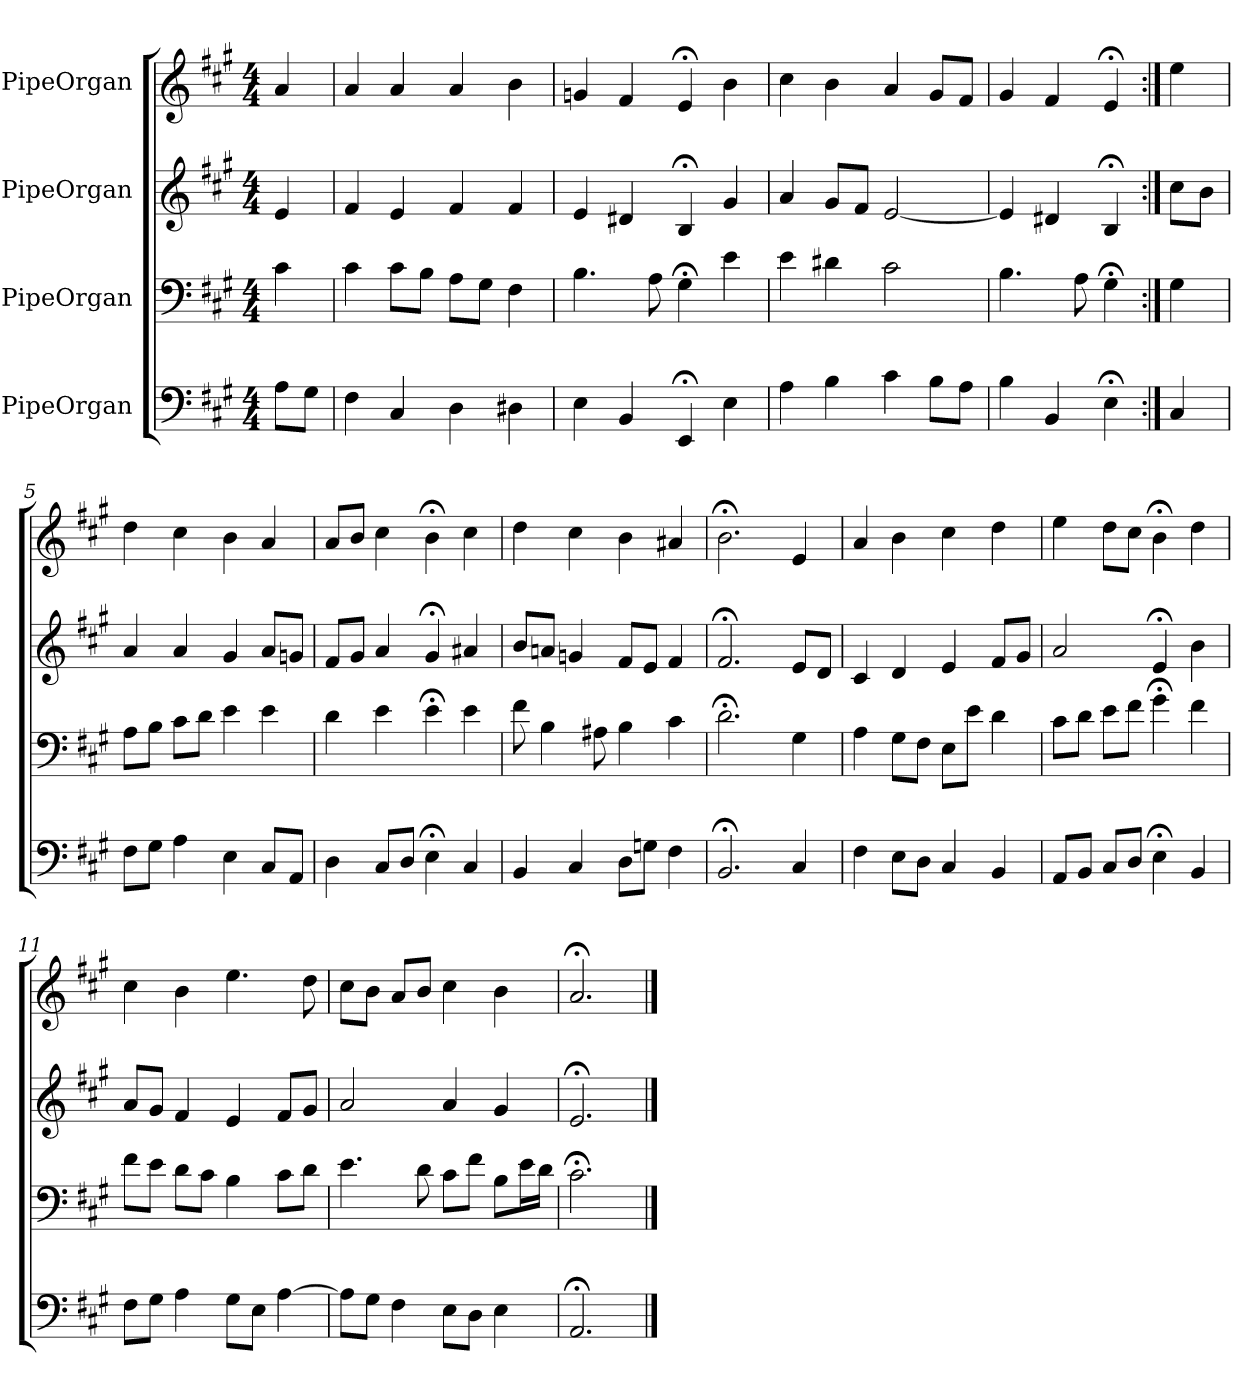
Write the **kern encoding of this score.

**kern	**kern	**kern	**kern
*part4	*part3	*part2	*part1
*staff4	*staff3	*staff2	*staff1
*I"PipeOrgan	*I"PipeOrgan	*I"PipeOrgan	*I"PipeOrgan
*clefF4	*clefF4	*clefG2	*clefG2
*k[f#c#g#]	*k[f#c#g#]	*k[f#c#g#]	*k[f#c#g#]
*A:	*A:	*A:	*A:
*M4/4	*M4/4	*M4/4	*M4/4
*MM60	*MM60	*MM60	*MM60
=	=	=	=
8A\L	4c#	4e	4a
8G#\J	.	.	.
=1	=1	=1	=1
4F#	4c#	4f#	4a
4C#	8c#\L	4e	4a
.	8B\J	.	.
4D	8A\L	4f#	4a
.	8G#\J	.	.
4D#X	4F#	4f#	4b
=2	=2	=2	=2
4E	4.B	4e	4gn
4BB	.	4d#X	4f#
.	8A	.	.
4EE;<	4G#;<	4B;<	4e;<
4E	4e	4g#	4b
=3	=3	=3	=3
4A	4e	4a	4cc#
4B	4d#X	8g#/L	4b
.	.	8f#/J	.
4c#	2c#	[2e	4a
8B\L	.	.	8g#/L
8A\J	.	.	8f#/J
=4	=4	=4	=4
4B	4.B	4e]	4g#
4BB	.	4d#X	4f#
.	8A	.	.
4E;<	4G#;<	4B;<	4e;<
=:|!	=:|!	=:|!	=:|!
4C#	4G#	8cc#\L	4ee
.	.	8b\J	.
=5	=5	=5	=5
8F#\L	8A\L	4a	4dd
8G#\J	8B\J	.	.
4A	8c#\L	4a	4cc#
.	8d\J	.	.
4E	4e	4g#	4b
8C#/L	4e	8a/L	4a
8AA/J	.	8gn/J	.
=6	=6	=6	=6
4D	4d	8f#/L	8a/L
.	.	8g#/J	8b/J
8C#/L	4e	4a	4cc#
8D/J	.	.	.
4E;<	4e;<	4g#;<	4b;<
4C#	4e	4a#X	4cc#
=7	=7	=7	=7
4BB	8f#	8b/L	4dd
.	4B	8an/J	.
4C#	.	4gn	4cc#
.	8A#X	.	.
8D\L	4B	8f#/L	4b
8Gn\J	.	8e/J	.
4F#	4c#	4f#	4a#X
=8	=8	=8	=8
2.BB;<	2.d;<	2.f#;<	2.b;<
4C#	4G#	8e/L	4e
.	.	8d/J	.
=9	=9	=9	=9
4F#	4A	4c#	4a
8E\L	8G#\L	4d	4b
8D\J	8F#\J	.	.
4C#	8E\L	4e	4cc#
.	8e\J	.	.
4BB	4d	8f#/L	4dd
.	.	8g#/J	.
=10	=10	=10	=10
8AA/L	8c#\L	2a	4ee
8BB/J	8d\J	.	.
8C#/L	8e\L	.	8dd\L
8D/J	8f#\J	.	8cc#\J
4E;<	4g#;<	4e;<	4b;<
4BB	4f#	4b	4dd
=11	=11	=11	=11
8F#\L	8f#\L	8a/L	4cc#
8G#\J	8e\J	8g#/J	.
4A	8d\L	4f#	4b
.	8c#\J	.	.
8G#\L	4B	4e	4.ee
8E\J	.	.	.
[4A	8c#\L	8f#/L	.
.	8d\J	8g#/J	8dd
=12	=12	=12	=12
8A\L]	4.e	2a	8cc#\L
8G#\J	.	.	8b\J
4F#	.	.	8a/L
.	8d	.	8b/J
8E\L	8c#\L	4a	4cc#
8D\J	8f#\J	.	.
4E	8B\L	4g#	4b
.	16e\L	.	.
.	16d\JJ	.	.
=13	=13	=13	=13
2.AA;<	2.c#;<	2.e;<	2.a;<
==	==	==	==
*-	*-	*-	*-
